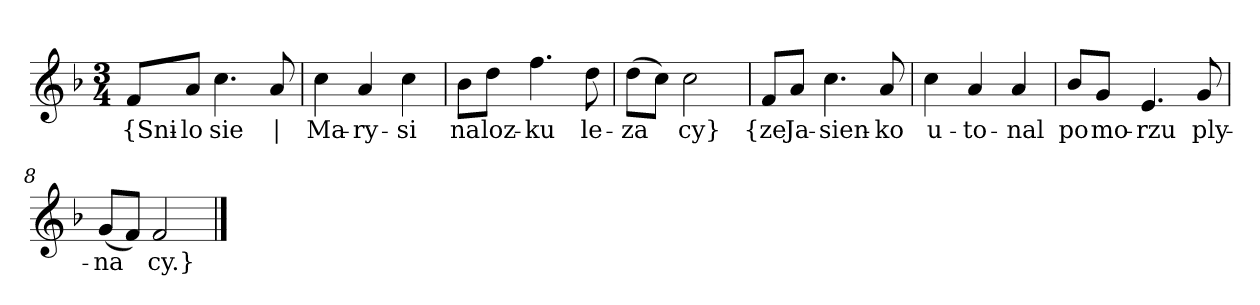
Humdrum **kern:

**kern	**text
*part1	*part1
*staff1	*staff1
*clefG2	*
*k[b-]	*
*F:	*
*M3/4	*
=	=
8f/L	{Sni-
8a/J	-lo
4.cc	sie
8a	|
=2	=2
4cc	Ma-
4a	-ry-
4cc	-si
=3	=3
8b-\L	na
8dd\J	loz-
4.ff	-ku
8dd	le-
=4	=4
(8dd\L	-za
8cc\J)	--
2cc	-cy}
=5y	=5y
8f/L	{ze
8a/J	Ja-
4.cc	-sien-
8a	-ko
=6	=6
4cc	u-
4a	-to-
4a	-nal
=7	=7
8b-/L	po
8g/J	mo-
4.e	-rzu
8g	ply-
=8	=8
(8g/L	-na
8f/J)	--
2f	-cy.}
==	==
*-	*-
